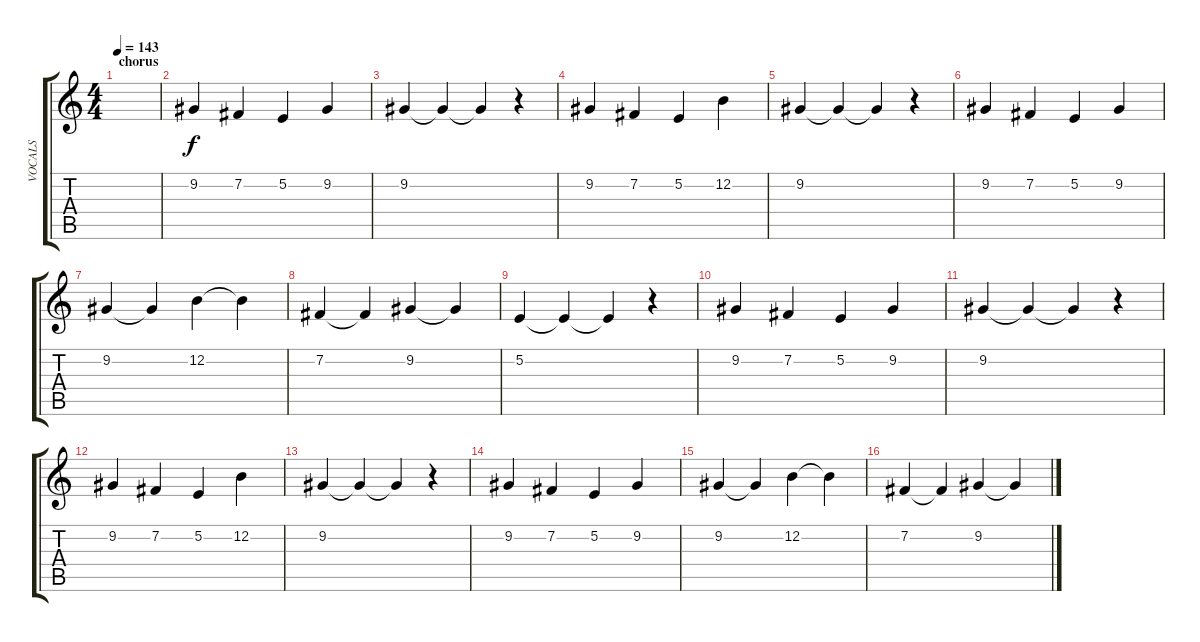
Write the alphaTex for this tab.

\track ("VOCALS" "VOCALS") {instrument oboe}
\staff {score tabs}
\tuning (E4 B3 G3 D3 A2 E2) {hide}
\ts (4 4)
\section ("" "chorus")
\tempo 143
\clef g2
\ks c
|
9.2.4 7.2.4 5.2.4 9.2.4 |
9.2.4 9.2{t}.4 9.2{t}.4 r.4 |
9.2.4 7.2.4 5.2.4 12.2.4 |
9.2.4 9.2{t}.4 9.2{t}.4 r.4 |
9.2.4 7.2.4 5.2.4 9.2.4 |
9.2.4 9.2{t}.4 12.2.4 12.2{t}.4 |
7.2.4 7.2{t}.4 9.2.4 9.2{t}.4 |
5.2.4 5.2{t}.4 5.2{t}.4 r.4 |
9.2.4 7.2.4 5.2.4 9.2.4 |
9.2.4 9.2{t}.4 9.2{t}.4 r.4 |
9.2.4 7.2.4 5.2.4 12.2.4 |
9.2.4 9.2{t}.4 9.2{t}.4 r.4 |
9.2.4 7.2.4 5.2.4 9.2.4 |
9.2.4 9.2{t}.4 12.2.4 12.2{t}.4 |
7.2.4 7.2{t}.4 9.2.4 9.2{t}.4
